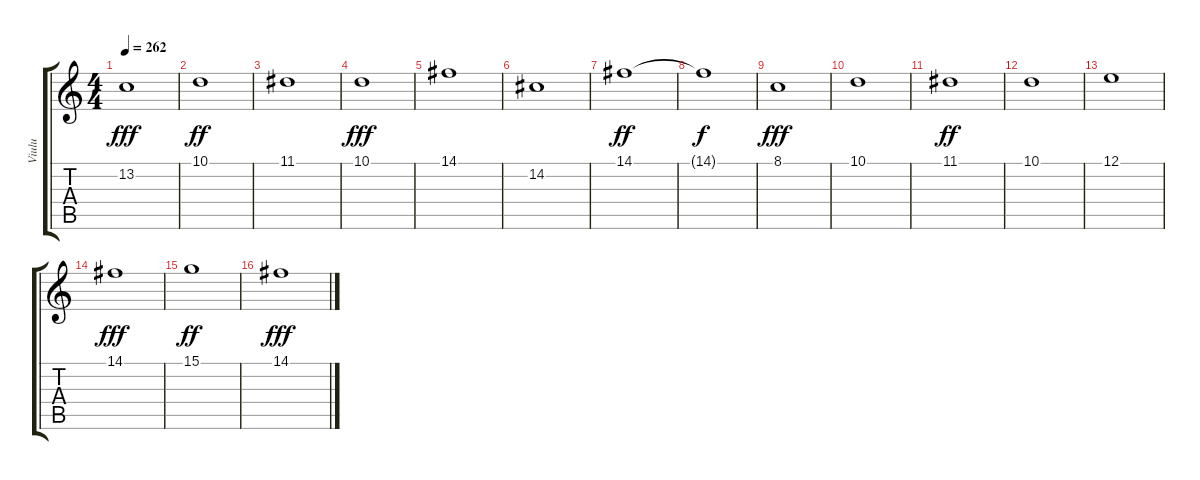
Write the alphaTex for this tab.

\track ("Viulu" "Viulu") {instrument choiraahs}
\staff {score tabs}
\tuning (E4 B3 G3 D3 A2 E2) {hide}
\ts (4 4)
\tempo 262
\clef g2
\ks c
13.2.1{dy fff} |
10.1.1{dy ff} |
11.1.1 |
10.1.1{dy fff} |
14.1.1 |
14.2.1 |
14.1.1{dy ff} |
14.1{t}.1{dy f} |
8.1.1{dy fff} |
10.1.1 |
11.1.1{dy ff} |
10.1.1 |
12.1.1 |
14.1.1{dy fff} |
15.1.1{dy ff} |
14.1.1{dy fff}
